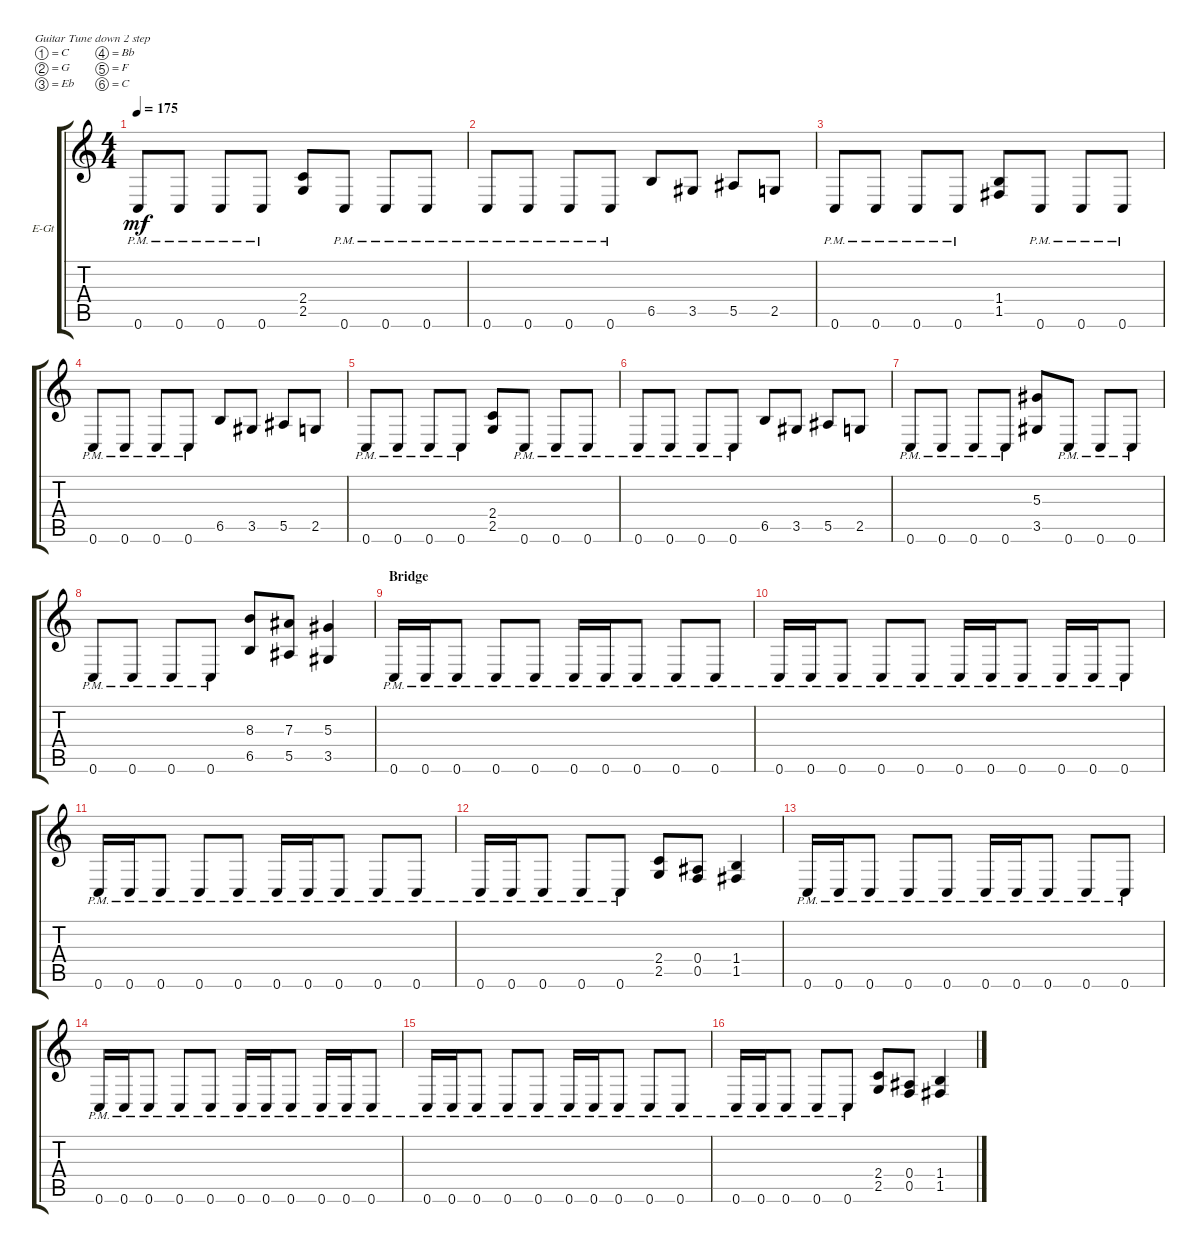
\defaultSystemsLayout 4
\bracketExtendMode groupsimilarinstruments
\firstSystemTrackNameOrientation horizontal
\otherSystemsTrackNameOrientation horizontal
\track ("Electric Guitar" "E-Gt") {instrument distortionguitar}
\staff {score tabs}
\tuning (C4 G3 Eb3 Bb2 F2 C2)
\ts (4 4)
\tempo 175
\clef g2
\ks c
0.6{pm}.8{dy mf} 0.6{pm}.8 0.6{pm}.8 0.6{pm}.8 (2.5 2.4).8 0.6{pm}.8 0.6{pm}.8 0.6{pm}.8 |
0.6{pm}.8 0.6{pm}.8 0.6{pm}.8 0.6{pm}.8 6.5.8 3.5.8 5.5.8 2.5.8 |
0.6{pm}.8 0.6{pm}.8 0.6{pm}.8 0.6{pm}.8 (1.5 1.4).8 0.6{pm}.8 0.6{pm}.8 0.6{pm}.8 |
0.6{pm}.8 0.6{pm}.8 0.6{pm}.8 0.6{pm}.8 6.5.8 3.5.8 5.5.8 2.5.8 |
0.6{pm}.8 0.6{pm}.8 0.6{pm}.8 0.6{pm}.8 (2.5 2.4).8 0.6{pm}.8 0.6{pm}.8 0.6{pm}.8 |
0.6{pm}.8 0.6{pm}.8 0.6{pm}.8 0.6{pm}.8 6.5.8 3.5.8 5.5.8 2.5.8 |
0.6{pm}.8 0.6{pm}.8 0.6{pm}.8 0.6{pm}.8 (3.5 5.3).8 0.6{pm}.8 0.6{pm}.8 0.6{pm}.8 |
0.6{pm}.8 0.6{pm}.8 0.6{pm}.8 0.6{pm}.8 (6.5 8.3).8 (5.5 7.3).8 (3.5 5.3).4 |
\section ("" "Bridge")
0.6{pm}.16 0.6{pm}.16 0.6{pm}.8 0.6{pm}.8 0.6{pm}.8 0.6{pm}.16 0.6{pm}.16 0.6{pm}.8 0.6{pm}.8 0.6{pm}.8 |
0.6{pm}.16 0.6{pm}.16 0.6{pm}.8 0.6{pm}.8 0.6{pm}.8 0.6{pm}.16 0.6{pm}.16 0.6{pm}.8 0.6{pm}.16 0.6{pm}.16 0.6{pm}.8 |
0.6{pm}.16 0.6{pm}.16 0.6{pm}.8 0.6{pm}.8 0.6{pm}.8 0.6{pm}.16 0.6{pm}.16 0.6{pm}.8 0.6{pm}.8 0.6{pm}.8 |
0.6{pm}.16 0.6{pm}.16 0.6{pm}.8 0.6{pm}.8 0.6{pm}.8 (2.5 2.4).8 (0.5 0.4).8 (1.5 1.4).4 |
0.6{pm}.16 0.6{pm}.16 0.6{pm}.8 0.6{pm}.8 0.6{pm}.8 0.6{pm}.16 0.6{pm}.16 0.6{pm}.8 0.6{pm}.8 0.6{pm}.8 |
0.6{pm}.16 0.6{pm}.16 0.6{pm}.8 0.6{pm}.8 0.6{pm}.8 0.6{pm}.16 0.6{pm}.16 0.6{pm}.8 0.6{pm}.16 0.6{pm}.16 0.6{pm}.8 |
0.6{pm}.16 0.6{pm}.16 0.6{pm}.8 0.6{pm}.8 0.6{pm}.8 0.6{pm}.16 0.6{pm}.16 0.6{pm}.8 0.6{pm}.8 0.6{pm}.8 |
0.6{pm}.16 0.6{pm}.16 0.6{pm}.8 0.6{pm}.8 0.6{pm}.8 (2.5 2.4).8 (0.5 0.4).8 (1.5 1.4).4
